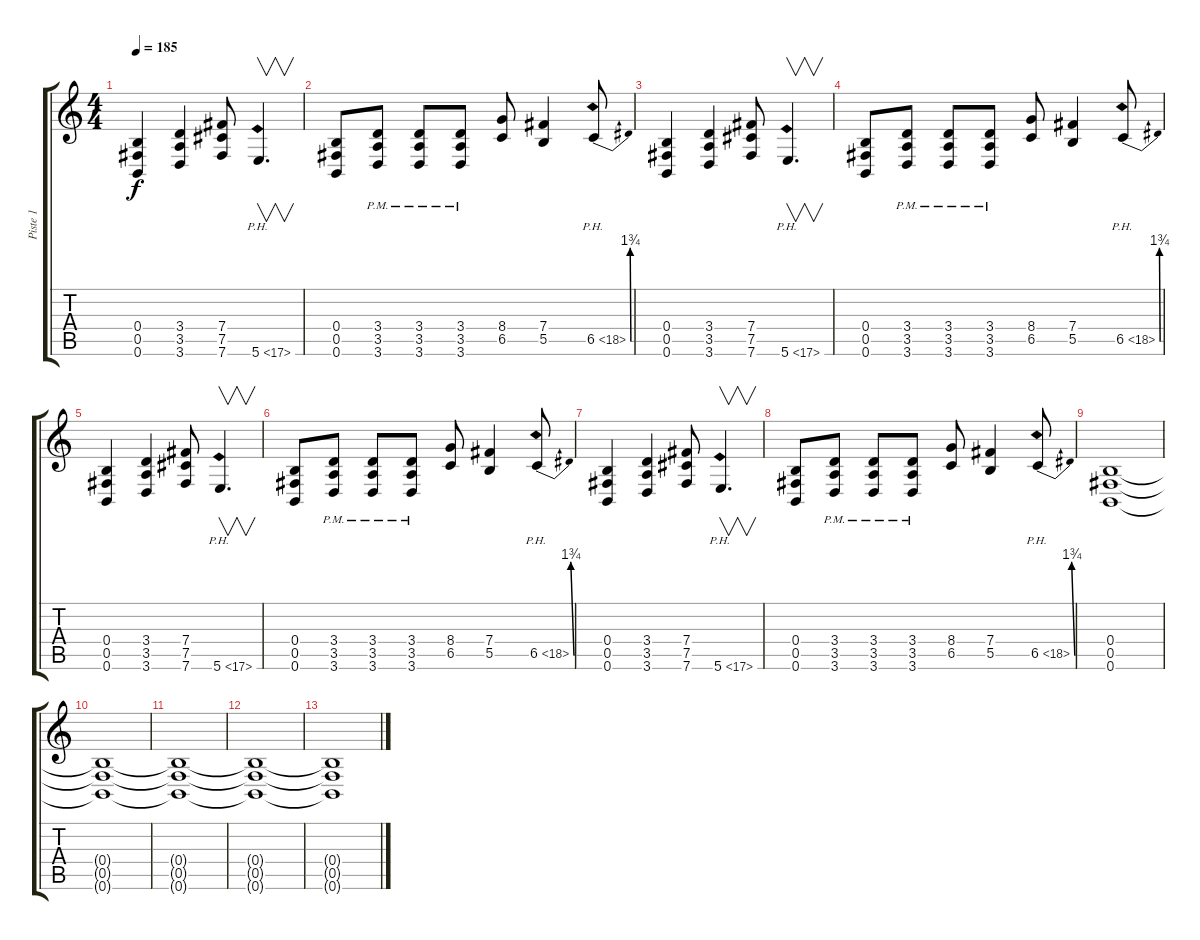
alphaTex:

\track ("Piste 1" "Piste 1") {instrument distortionguitar}
\staff {score tabs}
\tuning (Db4 Ab3 E3 B2 Gb2 B1) {hide}
\ts (4 4)
\tempo 185
\clef g2
\ks c
(0.4 0.5 0.6).4{dy f} (3.4 3.5 3.6).4 (7.4 7.5 7.6).8 5.6{ph 12}.4{v d} |
(0.4 0.5 0.6).8 (3.4{pm} 3.5{pm} 3.6{pm}).8 (3.4{pm} 3.5{pm} 3.6{pm}).8 (3.4{pm} 3.5{pm} 3.6{pm}).8 (8.4 6.5).8 (7.4 5.5).4 6.5{be (bend 0 0 60 7) ph 12}.8 |
(0.4 0.5 0.6).4 (3.4 3.5 3.6).4 (7.4 7.5 7.6).8 5.6{ph 12}.4{v d} |
(0.4 0.5 0.6).8 (3.4{pm} 3.5{pm} 3.6{pm}).8 (3.4{pm} 3.5{pm} 3.6{pm}).8 (3.4{pm} 3.5{pm} 3.6{pm}).8 (8.4 6.5).8 (7.4 5.5).4 6.5{be (bend 0 0 60 7) ph 12}.8 |
(0.4 0.5 0.6).4 (3.4 3.5 3.6).4 (7.4 7.5 7.6).8 5.6{ph 12}.4{v d} |
(0.4 0.5 0.6).8 (3.4{pm} 3.5{pm} 3.6{pm}).8 (3.4{pm} 3.5{pm} 3.6{pm}).8 (3.4{pm} 3.5{pm} 3.6{pm}).8 (8.4 6.5).8 (7.4 5.5).4 6.5{be (bend 0 0 60 7) ph 12}.8 |
(0.4 0.5 0.6).4 (3.4 3.5 3.6).4 (7.4 7.5 7.6).8 5.6{ph 12}.4{v d} |
(0.4 0.5 0.6).8 (3.4{pm} 3.5{pm} 3.6{pm}).8 (3.4{pm} 3.5{pm} 3.6{pm}).8 (3.4{pm} 3.5{pm} 3.6{pm}).8 (8.4 6.5).8 (7.4 5.5).4 6.5{be (bend 0 0 60 7) ph 12}.8 |
(0.4 0.5 0.6).1 |
(0.4{t} 0.5{t} 0.6{t}).1 |
(0.4{t} 0.5{t} 0.6{t}).1 |
(0.4{t} 0.5{t} 0.6{t}).1 |
(0.4{t} 0.5{t} 0.6{t}).1
